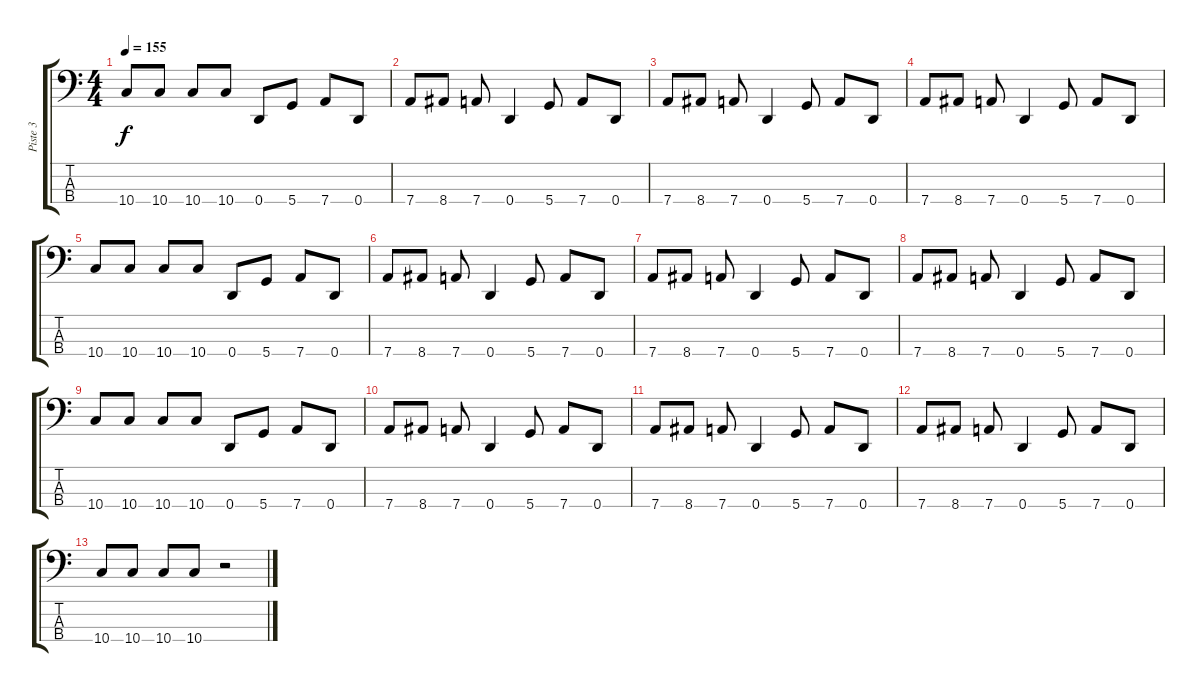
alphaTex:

\track ("Piste 3" "Piste 3") {instrument electricbassfinger}
\staff {score tabs}
\tuning (G2 D2 A1 D1) {hide}
\ts (4 4)
\tempo 155
\clef f4
\ks c
10.4.8{dy f} 10.4.8 10.4.8 10.4.8 0.4.8 5.4.8 7.4.8 0.4.8 |
7.4.8 8.4.8 7.4.8 0.4.4 5.4.8 7.4.8 0.4.8 |
7.4.8 8.4.8 7.4.8 0.4.4 5.4.8 7.4.8 0.4.8 |
7.4.8 8.4.8 7.4.8 0.4.4 5.4.8 7.4.8 0.4.8 |
10.4.8 10.4.8 10.4.8 10.4.8 0.4.8 5.4.8 7.4.8 0.4.8 |
7.4.8 8.4.8 7.4.8 0.4.4 5.4.8 7.4.8 0.4.8 |
7.4.8 8.4.8 7.4.8 0.4.4 5.4.8 7.4.8 0.4.8 |
7.4.8 8.4.8 7.4.8 0.4.4 5.4.8 7.4.8 0.4.8 |
10.4.8 10.4.8 10.4.8 10.4.8 0.4.8 5.4.8 7.4.8 0.4.8 |
7.4.8 8.4.8 7.4.8 0.4.4 5.4.8 7.4.8 0.4.8 |
7.4.8 8.4.8 7.4.8 0.4.4 5.4.8 7.4.8 0.4.8 |
7.4.8 8.4.8 7.4.8 0.4.4 5.4.8 7.4.8 0.4.8 |
10.4.8 10.4.8 10.4.8 10.4.8 r.2
